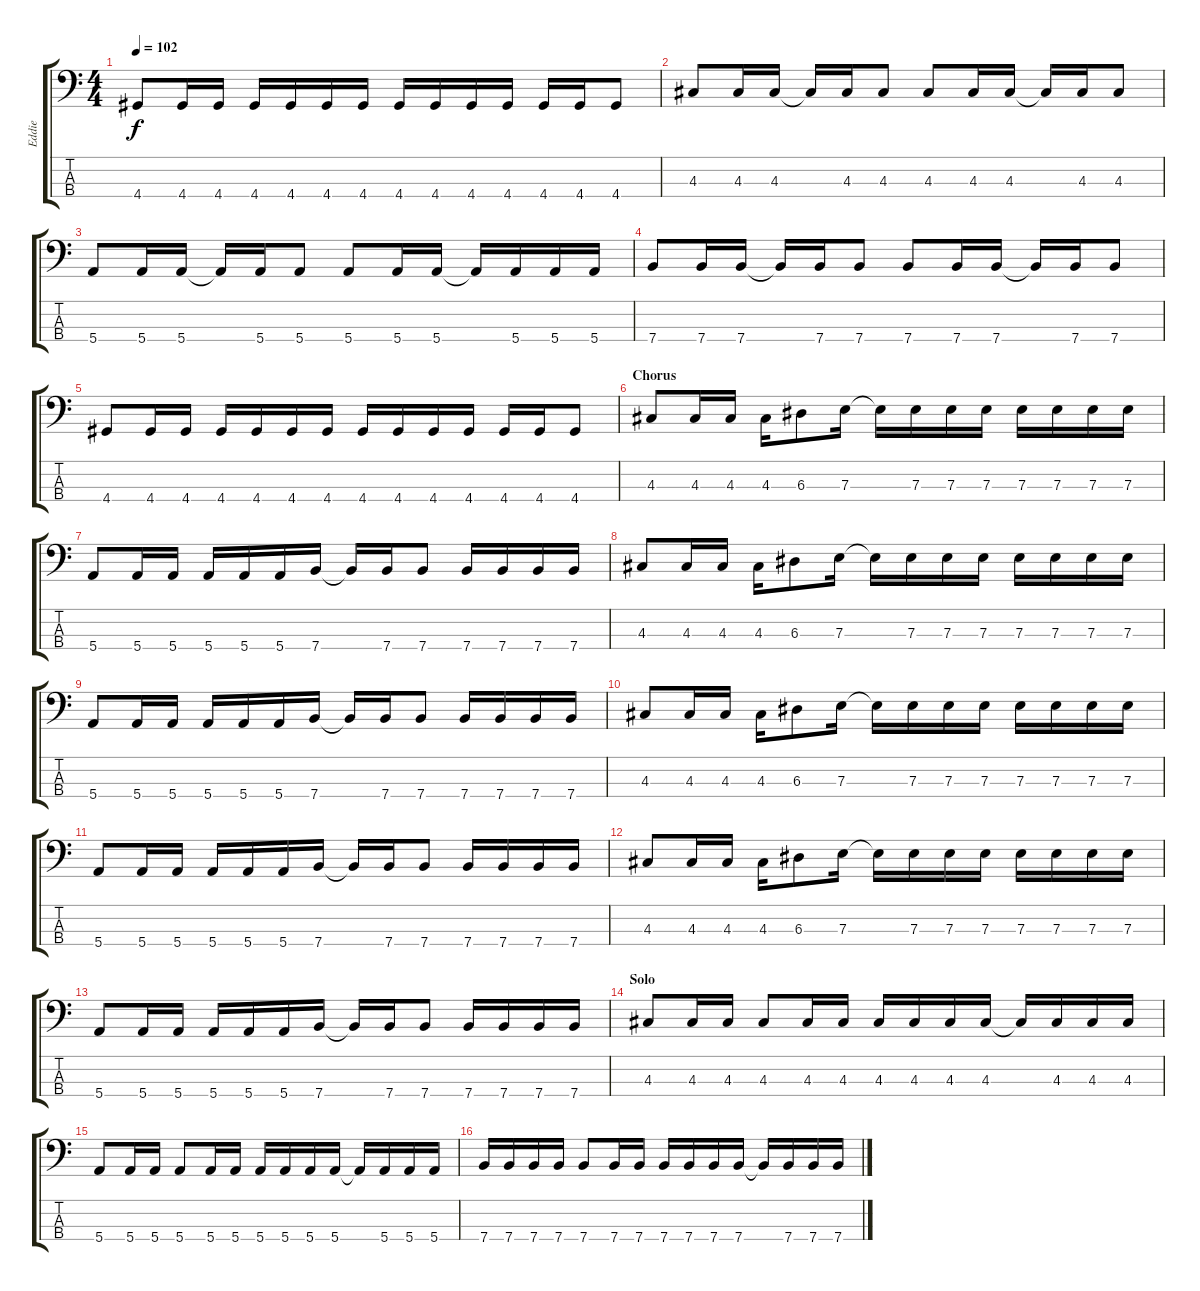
\track ("Eddie" "Eddie") {instrument electricbasspick}
\staff {score tabs}
\tuning (G2 D2 A1 E1) {hide}
\ts (4 4)
\tempo 102
\clef f4
\ks c
4.4.8{dy f} 4.4.16 4.4.16 4.4.16 4.4.16 4.4.16 4.4.16 4.4.16 4.4.16 4.4.16 4.4.16 4.4.16 4.4.16 4.4.8 |
4.3.8 4.3.16 4.3.16 4.3{t}.16 4.3.16 4.3.8 4.3.8 4.3.16 4.3.16 4.3{t}.16 4.3.16 4.3.8 |
5.4.8 5.4.16 5.4.16 5.4{t}.16 5.4.16 5.4.8 5.4.8 5.4.16 5.4.16 5.4{t}.16 5.4.16 5.4.16 5.4.16 |
7.4.8 7.4.16 7.4.16 7.4{t}.16 7.4.16 7.4.8 7.4.8 7.4.16 7.4.16 7.4{t}.16 7.4.16 7.4.8 |
4.4.8 4.4.16 4.4.16 4.4.16 4.4.16 4.4.16 4.4.16 4.4.16 4.4.16 4.4.16 4.4.16 4.4.16 4.4.16 4.4.8 |
\section ("" "Chorus")
4.3.8 4.3.16 4.3.16 4.3.16 6.3.8 7.3.16 7.3{t}.16 7.3.16 7.3.16 7.3.16 7.3.16 7.3.16 7.3.16 7.3.16 |
5.4.8 5.4.16 5.4.16 5.4.16 5.4.16 5.4.16 7.4.16 7.4{t}.16 7.4.16 7.4.8 7.4.16 7.4.16 7.4.16 7.4.16 |
4.3.8 4.3.16 4.3.16 4.3.16 6.3.8 7.3.16 7.3{t}.16 7.3.16 7.3.16 7.3.16 7.3.16 7.3.16 7.3.16 7.3.16 |
5.4.8 5.4.16 5.4.16 5.4.16 5.4.16 5.4.16 7.4.16 7.4{t}.16 7.4.16 7.4.8 7.4.16 7.4.16 7.4.16 7.4.16 |
4.3.8 4.3.16 4.3.16 4.3.16 6.3.8 7.3.16 7.3{t}.16 7.3.16 7.3.16 7.3.16 7.3.16 7.3.16 7.3.16 7.3.16 |
5.4.8 5.4.16 5.4.16 5.4.16 5.4.16 5.4.16 7.4.16 7.4{t}.16 7.4.16 7.4.8 7.4.16 7.4.16 7.4.16 7.4.16 |
4.3.8 4.3.16 4.3.16 4.3.16 6.3.8 7.3.16 7.3{t}.16 7.3.16 7.3.16 7.3.16 7.3.16 7.3.16 7.3.16 7.3.16 |
5.4.8 5.4.16 5.4.16 5.4.16 5.4.16 5.4.16 7.4.16 7.4{t}.16 7.4.16 7.4.8 7.4.16 7.4.16 7.4.16 7.4.16 |
\section ("" "Solo")
4.3.8 4.3.16 4.3.16 4.3.8 4.3.16 4.3.16 4.3.16 4.3.16 4.3.16 4.3.16 4.3{t}.16 4.3.16 4.3.16 4.3.16 |
5.4.8 5.4.16 5.4.16 5.4.8 5.4.16 5.4.16 5.4.16 5.4.16 5.4.16 5.4.16 5.4{t}.16 5.4.16 5.4.16 5.4.16 |
7.4.16 7.4.16 7.4.16 7.4.16 7.4.8 7.4.16 7.4.16 7.4.16 7.4.16 7.4.16 7.4.16 7.4{t}.16 7.4.16 7.4.16 7.4.16
